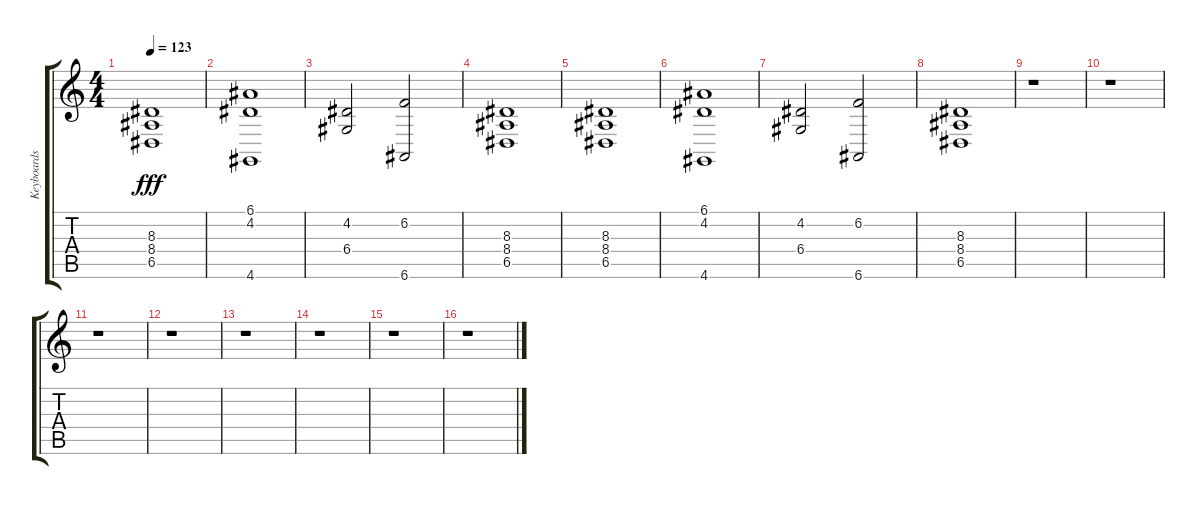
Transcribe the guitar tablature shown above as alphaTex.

\track ("Keyboards" "Keyboards") {instrument electricpiano2}
\staff {score tabs}
\tuning (E4 B3 G3 D3 A2 E2) {hide}
\ts (4 4)
\tempo 123
\clef g2
\ks c
(8.3 8.4 6.5).1{dy fff} |
(6.1 4.2 4.6).1 |
(4.2 6.4).2 (6.2 6.6).2 |
(8.3 8.4 6.5).1 |
(8.3 8.4 6.5).1 |
(6.1 4.2 4.6).1 |
(4.2 6.4).2 (6.2 6.6).2 |
(8.3 8.4 6.5).1 |
r.1 |
r.1 |
r.1 |
r.1 |
r.1 |
r.1 |
r.1 |
r.1
